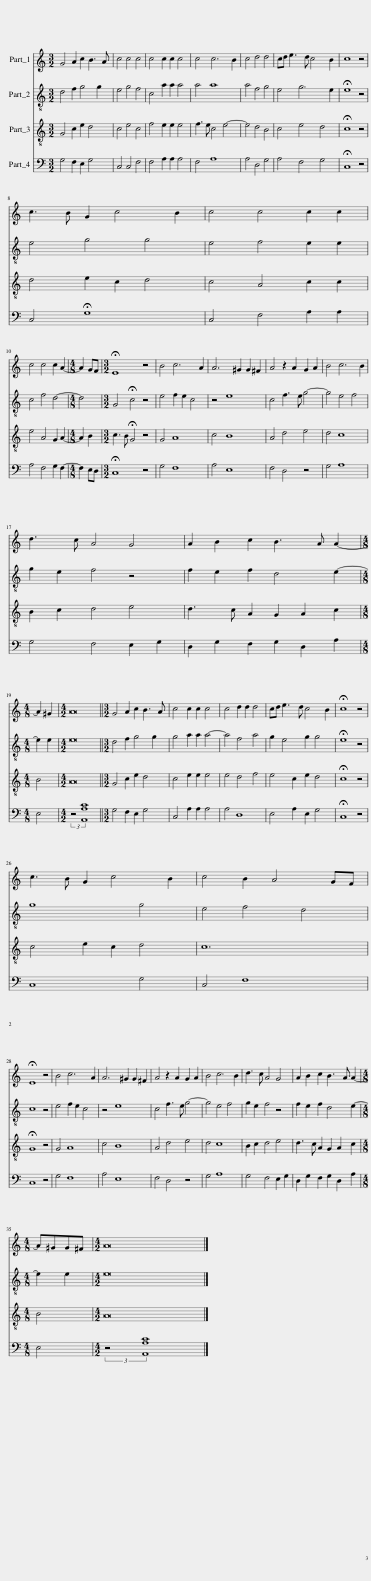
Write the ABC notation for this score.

X:1
%%score 1 2 3 4
L:1/8
M:3/2
I:linebreak $
K:C
V:1 treble
V:2 treble-8
V:3 treble-8
V:4 bass
V:1
 G4 A2 c2 B3 A | c4 c4 c4 | c4 c2 c2 c4 | c4 c6 B2 | c4 d4 d4 | %5
 cd e3 d c4 B2 | c8 z4 |$ c3 B G2 c4 B2 | c4 c4 c2 c2 |$ c4 c4 c2 A2- | %10
[M:4/8] A2 GF |[M:3/2] !fermata!E8 z4 | B4 c6 A2 | A6 ^G2 G2 ^F2 | A4 z2 A2 G2 A2 | %15
 B4 c6 B2 |$ d3 c A4 G4 | A2 B2 c2 B3 A A2- |$[M:4/8] A2 ^G2 |[M:4/2] A16 || %20
[M:3/2] G4 A2 c2 B3 A | c4 c2 c2 c4 | c4 d2 d2 d4 | cd e3 d c4 B2 | !fermata!c8 z4 |$ %25
 c3 B G2 c4 B2 | c4 B2 A4 GF |$ !fermata!E8 z4 | B4 c6 A2 | A6 ^G2 G2 ^F2 | %30
 A4 z2 A2 G2 A2 | B4 c6 B2 | d3 c A4 G4 | A2 B2 c2 B3 A A2- |$[M:4/8] A^GG^F | %35
[M:4/2] A16 |] %36
V:2
 d4 f2 g4 g2 | e4 g4 f4 | c4 a2 a2 a4 | a4 a8 | a4 f4 g4 | %5
 e4 g6 e2 | !fermata!e8 z4 |$ e4 g4 g4 | e4 f4 e2 e2 |$ c4 f4 d4- | %10
[M:4/8] d4 |[M:3/2] G4 !fermata!c4 z4 | e4 f2 e2 c4 | z4 e8 | c4 f3 e g4- | %15
 g4 e4 f4 |$ g2 e2 f4 z4 | f2 e2 f2 d4 e2- |$[M:4/8] e2 e2 |[M:4/2] e16 || %20
[M:3/2] d4 f2 g4 g2 | g4 a2 a2 a4- | a4 f4 a4 | g2 e4 g2 g4 | !fermata!e8 z4 |$ %25
 g8 g4 | e4 f4 d4 |$ c8 z4 | e4 f2 e2 c4 | z4 e8 | %30
 c4 f3 e g4- | g4 e4 f4 | g2 e2 f4 z4 | f2 e2 f2 d4 e2- |$[M:4/8] e2 e2 | %35
[M:4/2] e16 |] %36
V:3
 G4 c2 e2 d4 | c4 e4 c4 | f4 e2 e2 e4 | f3 e c4 e4- | e4 d4 B4 | %5
 c4 e4 d4 | !fermata!c8 z4 |$ d4 e2 c2 d4 | c4 A4 c2 c2 |$ e4 A4 G2 A2- | %10
[M:4/8] A2 B2 |[M:3/2] c3 B !fermata!G4 z4 | G4 A8 | c4 B8 | A4 d4 e4 | %15
 d4 c8 |$ B2 c2 d4 e4 | d3 c A2 G2 A2 c2 |$[M:4/8] B4 |[M:4/2] A16 || %20
[M:3/2] G4 c2 e2 d4 | c4 e2 e2 e4 | e4 d4 f4 | e4 c2 e2 d4 | !fermata!c8 z4 |$ %25
 c4 e2 c2 d4 | c12 |$ !fermata!G8 z4 | G4 A8 | c4 B8 | %30
 A4 d4 e4 | d4 c8 | B2 c2 d4 e4 | d3 c A2 G2 A2 c2 |$[M:4/8] B4 | %35
[M:4/2] A16 |] %36
V:4
 G,4 F,2 E,2 G,4 | C,4 C,4 F,4 | F,4 A,2 A,2 A,4 | F,4 A,8 | A,4 D,4 G,4 | %5
 A,4 F,4 G,4 | !fermata!C,8 z4 |$ C,4 !fermata!G,8 | C,4 F,4 A,2 A,2 |$ A,4 F,4 G,2 F,2- | %10
[M:4/8] F,2 E,D, |[M:3/2] !fermata!C,8 z4 | G,4 F,8 | A,4 E,8 | F,4 D,4 z4 | %15
 G,4 A,8 |$ G,4 F,4 E,2 G,2 | D,2 G,2 F,2 G,2 D,2 A,2 |$[M:4/8] E,4 |[M:4/2] (3:4:2z4 [A,,A,C]8 || %20
[M:3/2] G,4 F,2 E,2 G,4 | C,4 A,2 A,2 A,4 | A,4 D,8 | E,4 A,2 E,2 G,4 | !fermata!C,8 z4 |$ %25
 C,8 G,4 | C,4 F,8 |$ C,8 z4 | G,4 F,8 | A,4 E,8 | %30
 F,4 D,4 z4 | G,4 A,8 | G,4 F,4 E,2 G,2 | D,2 G,2 F,2 G,2 D,2 A,2 |$[M:4/8] E,4 | %35
[M:4/2] (3:4:2z4 [A,,A,C]8 |] %36
